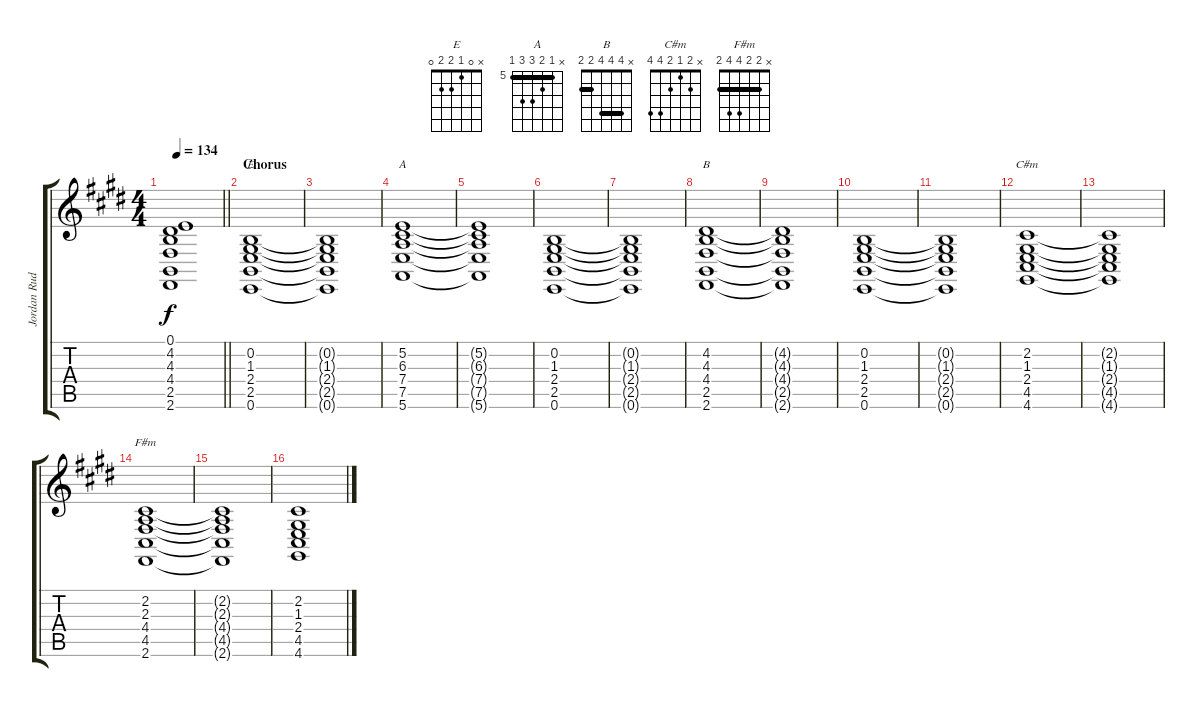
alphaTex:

\track ("Jordan Rudess" "Jordan Rud") {instrument stringensemble1}
\staff {score tabs}
\tuning (E4 B3 G3 D3 A2 E2) {hide}
\chord ("E" x 0 1 2 2 0)
\chord ("A" x 5 6 7 7 5) {firstfret 5 barre 5}
\chord ("B" x 4 4 4 2 2) {barre (2 4)}
\chord ("C#m" x 2 1 2 4 4)
\chord ("F#m" x 2 2 4 4 2) {barre 2}
\ts (4 4)
\tempo 134
\clef g2
\barLineRight lightlight
\ks e
(0.1{t} 4.2{t} 4.3{t} 4.4{t} 2.5{t} 2.6{t}).1{dy f} |
\section ("" "Chorus")
(0.2 1.3 2.4 2.5 0.6).1{ch "E" volume 11} |
(0.2{t} 1.3{t} 2.4{t} 2.5{t} 0.6{t}).1 |
(5.2 6.3 7.4 7.5 5.6).1{ch "A"} |
(5.2{t} 6.3{t} 7.4{t} 7.5{t} 5.6{t}).1 |
(0.2 1.3 2.4 2.5 0.6).1 |
(0.2{t} 1.3{t} 2.4{t} 2.5{t} 0.6{t}).1 |
(4.2 4.3 4.4 2.5 2.6).1{ch "B"} |
(4.2{t} 4.3{t} 4.4{t} 2.5{t} 2.6{t}).1 |
(0.2 1.3 2.4 2.5 0.6).1 |
(0.2{t} 1.3{t} 2.4{t} 2.5{t} 0.6{t}).1 |
(2.2 1.3 2.4 4.5 4.6).1{ch "C#m"} |
(2.2{t} 1.3{t} 2.4{t} 4.5{t} 4.6{t}).1 |
(2.2 2.3 4.4 4.5 2.6).1{ch "F#m"} |
(2.2{t} 2.3{t} 4.4{t} 4.5{t} 2.6{t}).1 |
(2.2 1.3 2.4 4.5 4.6).1
